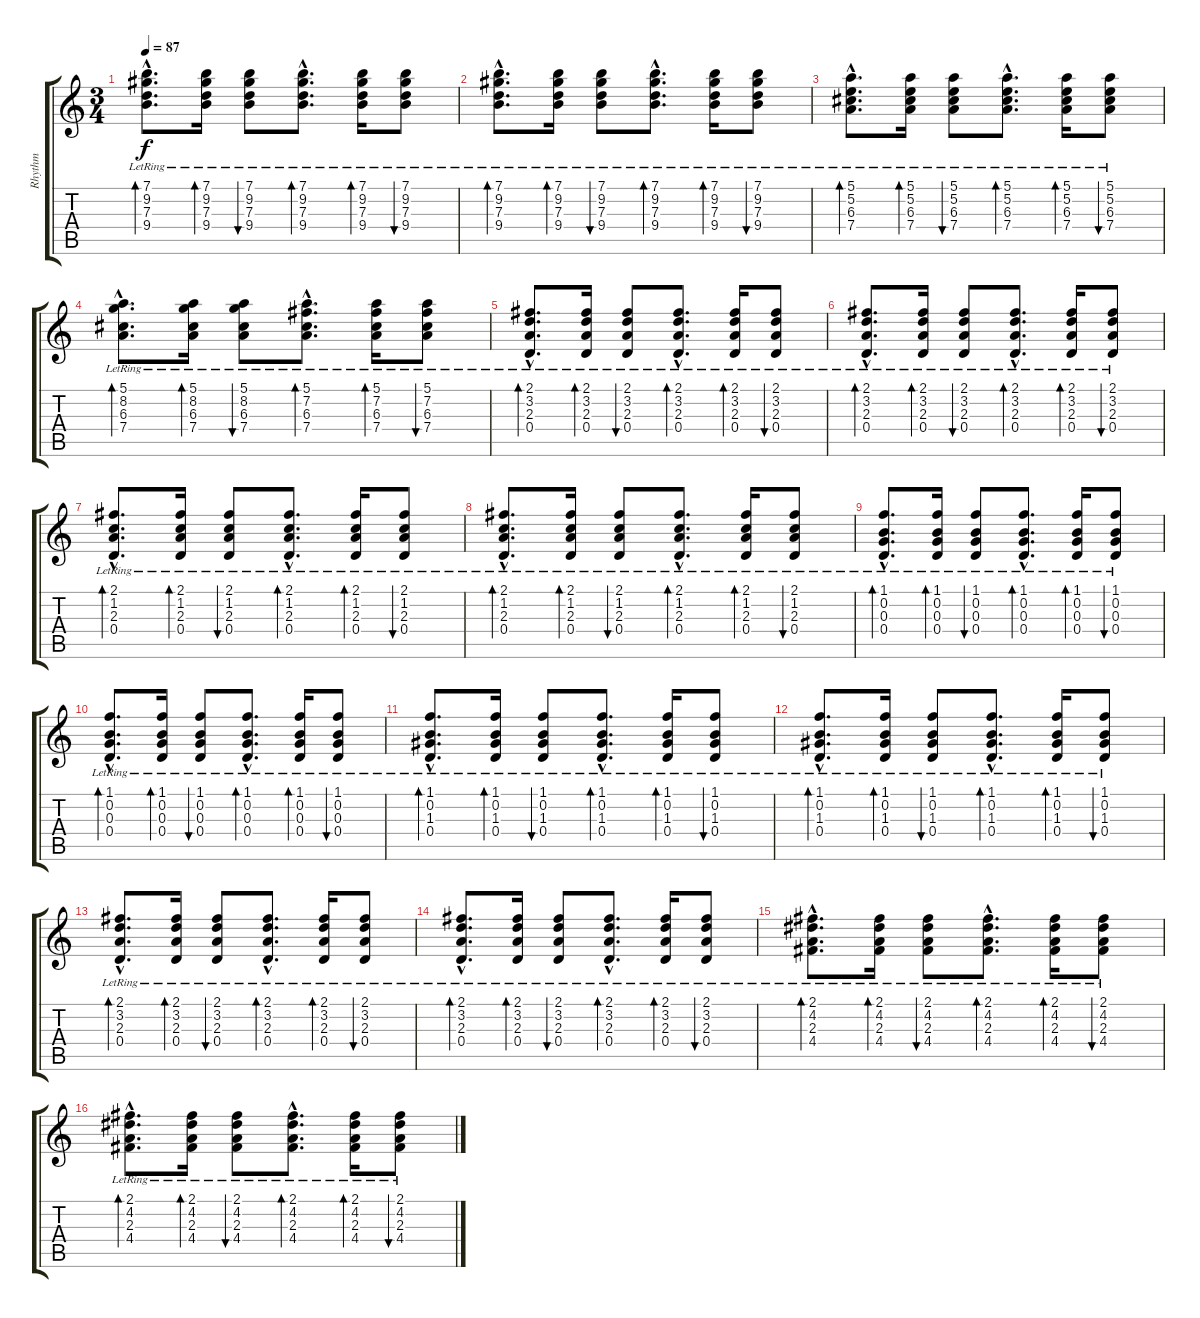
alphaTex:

\track ("Rhythm" "Rhythm") {instrument electricguitarjazz}
\staff {score tabs}
\tuning (E4 B3 G3 D3 A2 E2) {hide}
\ts (3 4)
\tempo 87
\clef g2
\ks c
(7.1{lr} 9.2{hac lr} 7.3{hac lr} 9.4{hac lr}).8{d bd 60 dy f} (7.1{lr} 9.2{lr} 7.3{lr} 9.4{lr}).16{bd 60} (7.1{lr} 9.2{lr} 7.3{lr} 9.4{lr}).8{bu 60} (7.1{hac lr} 9.2{hac lr} 7.3{hac lr} 9.4{hac lr}).8{d bd 60} (7.1{lr} 9.2{lr} 7.3{lr} 9.4{lr}).16{bd 60} (7.1{lr} 9.2{lr} 7.3{lr} 9.4{lr}).8{bu 60} |
(7.1{lr} 9.2{hac lr} 7.3{hac lr} 9.4{hac lr}).8{d bd 60} (7.1{lr} 9.2{lr} 7.3{lr} 9.4{lr}).16{bd 60} (7.1{lr} 9.2{lr} 7.3{lr} 9.4{lr}).8{bu 60} (7.1{hac lr} 9.2{hac lr} 7.3{hac lr} 9.4{hac lr}).8{d bd 60} (7.1{lr} 9.2{lr} 7.3{lr} 9.4{lr}).16{bd 60} (7.1{lr} 9.2{lr} 7.3{lr} 9.4{lr}).8{bu 60} |
(5.1{lr} 5.2{hac lr} 6.3{hac lr} 7.4{hac lr}).8{d bd 60} (5.1{lr} 5.2{lr} 6.3{lr} 7.4{lr}).16{bd 60} (5.1{lr} 5.2{lr} 6.3{lr} 7.4{lr}).8{bu 60} (5.1{hac lr} 5.2{hac lr} 6.3{hac lr} 7.4{hac lr}).8{d bd 60} (5.1{lr} 5.2{lr} 6.3{lr} 7.4{lr}).16{bd 60} (5.1{lr} 5.2{lr} 6.3{lr} 7.4{lr}).8{bu 60} |
(5.1{lr} 8.2{hac lr} 6.3{hac lr} 7.4{hac lr}).8{d bd 60} (5.1{lr} 8.2{lr} 6.3{lr} 7.4{lr}).16{bd 60} (5.1{lr} 8.2{lr} 6.3{lr} 7.4{lr}).8{bu 60} (5.1{hac lr} 7.2{hac lr} 6.3{hac lr} 7.4{hac lr}).8{d bd 60} (5.1{lr} 7.2{lr} 6.3{lr} 7.4{lr}).16{bd 60} (5.1{lr} 7.2{lr} 6.3{lr} 7.4{lr}).8{bu 60} |
(2.1{lr} 3.2{hac lr} 2.3{hac lr} 0.4{hac lr}).8{d bd 60} (2.1{lr} 3.2{lr} 2.3{lr} 0.4{lr}).16{bd 60} (2.1{lr} 3.2{lr} 2.3{lr} 0.4{lr}).8{bu 60} (2.1{hac lr} 3.2{hac lr} 2.3{hac lr} 0.4{hac lr}).8{d bd 60} (2.1{lr} 3.2{lr} 2.3{lr} 0.4{lr}).16{bd 60} (2.1{lr} 3.2{lr} 2.3{lr} 0.4{lr}).8{bu 60} |
(2.1{lr} 3.2{hac lr} 2.3{hac lr} 0.4{hac lr}).8{d bd 60} (2.1{lr} 3.2{lr} 2.3{lr} 0.4{lr}).16{bd 60} (2.1{lr} 3.2{lr} 2.3{lr} 0.4{lr}).8{bu 60} (2.1{hac lr} 3.2{hac lr} 2.3{hac lr} 0.4{hac lr}).8{d bd 60} (2.1{lr} 3.2{lr} 2.3{lr} 0.4{lr}).16{bd 60} (2.1{lr} 3.2{lr} 2.3{lr} 0.4{lr}).8{bu 60} |
(2.1{lr} 1.2{hac lr} 2.3{hac lr} 0.4{hac}).8{d bd 60} (2.1{lr} 1.2{lr} 2.3{lr} 0.4).16{bd 60} (2.1{lr} 1.2{lr} 2.3{lr} 0.4).8{bu 60} (2.1{hac lr} 1.2{hac lr} 2.3{hac lr} 0.4{hac}).8{d bd 60} (2.1{lr} 1.2{lr} 2.3{lr} 0.4).16{bd 60} (2.1{lr} 1.2{lr} 2.3{lr} 0.4).8{bu 60} |
(2.1{lr} 1.2{hac lr} 2.3{hac lr} 0.4{hac}).8{d bd 60} (2.1{lr} 1.2{lr} 2.3{lr} 0.4).16{bd 60} (2.1{lr} 1.2{lr} 2.3{lr} 0.4).8{bu 60} (2.1{hac lr} 1.2{hac lr} 2.3{hac lr} 0.4{hac}).8{d bd 60} (2.1{lr} 1.2{lr} 2.3{lr} 0.4{lr}).16{bd 60} (2.1{lr} 1.2{lr} 2.3{lr} 0.4{lr}).8{bu 60} |
(1.1{lr} 0.2{hac lr} 0.3{hac lr} 0.4{hac}).8{d bd 60} (1.1{lr} 0.2{lr} 0.3{lr} 0.4).16{bd 60} (1.1{lr} 0.2{lr} 0.3{lr} 0.4).8{bu 60} (1.1{hac lr} 0.2{hac lr} 0.3{hac lr} 0.4{hac lr}).8{d bd 60} (1.1{lr} 0.2{lr} 0.3{lr} 0.4{lr}).16{bd 60} (1.1{lr} 0.2{lr} 0.3{lr} 0.4{lr}).8{bu 60} |
(1.1{lr} 0.2{hac lr} 0.3{hac lr} 0.4{hac}).8{d bd 60} (1.1{lr} 0.2{lr} 0.3{lr} 0.4).16{bd 60} (1.1{lr} 0.2{lr} 0.3{lr} 0.4).8{bu 60} (1.1{hac lr} 0.2{hac lr} 0.3{hac lr} 0.4{hac}).8{d bd 60} (1.1{lr} 0.2{lr} 0.3{lr} 0.4).16{bd 60} (1.1{lr} 0.2{lr} 0.3{lr} 0.4).8{bu 60} |
(1.1{lr} 0.2{hac lr} 1.3{hac lr} 0.4{hac lr}).8{d bd 60} (1.1{lr} 0.2{lr} 1.3{lr} 0.4{lr}).16{bd 60} (1.1{lr} 0.2{lr} 1.3{lr} 0.4{lr}).8{bu 60} (1.1{hac lr} 0.2{hac lr} 1.3{hac lr} 0.4{hac lr}).8{d bd 60} (1.1{lr} 0.2{lr} 1.3{lr} 0.4{lr}).16{bd 60} (1.1{lr} 0.2{lr} 1.3{lr} 0.4{lr}).8{bu 60} |
(1.1{lr} 0.2{hac lr} 1.3{hac lr} 0.4{hac lr}).8{d bd 60} (1.1{lr} 0.2{lr} 1.3{lr} 0.4{lr}).16{bd 60} (1.1{lr} 0.2{lr} 1.3{lr} 0.4{lr}).8{bu 60} (1.1{hac lr} 0.2{hac lr} 1.3{hac lr} 0.4{hac lr}).8{d bd 60} (1.1{lr} 0.2{lr} 1.3{lr} 0.4{lr}).16{bd 60} (1.1{lr} 0.2{lr} 1.3{lr} 0.4{lr}).8{bu 60} |
(2.1{lr} 3.2{hac lr} 2.3{hac lr} 0.4{hac lr}).8{d bd 60} (2.1{lr} 3.2{lr} 2.3{lr} 0.4{lr}).16{bd 60} (2.1{lr} 3.2{lr} 2.3{lr} 0.4{lr}).8{bu 60} (2.1{hac lr} 3.2{hac lr} 2.3{hac lr} 0.4{hac lr}).8{d bd 60} (2.1{lr} 3.2{lr} 2.3{lr} 0.4{lr}).16{bd 60} (2.1{lr} 3.2{lr} 2.3{lr} 0.4{lr}).8{bu 60} |
(2.1{lr} 3.2{hac lr} 2.3{hac lr} 0.4{hac}).8{d bd 60} (2.1{lr} 3.2{lr} 2.3{lr} 0.4).16{bd 60} (2.1{lr} 3.2{lr} 2.3{lr} 0.4).8{bu 60} (2.1{hac lr} 3.2{hac lr} 2.3{hac lr} 0.4{hac}).8{d bd 60} (2.1{lr} 3.2{lr} 2.3{lr} 0.4).16{bd 60} (2.1{lr} 3.2{lr} 2.3{lr} 0.4).8{bu 60} |
(2.1{lr} 4.2{hac lr} 2.3{hac lr} 4.4{hac}).8{d bd 60} (2.1{lr} 4.2{lr} 2.3{lr} 4.4).16{bd 60} (2.1{lr} 4.2{lr} 2.3{lr} 4.4).8{bu 60} (2.1{hac lr} 4.2{hac lr} 2.3{hac lr} 4.4{hac lr}).8{d bd 60} (2.1{lr} 4.2{lr} 2.3{lr} 4.4{lr}).16{bd 60} (2.1{lr} 4.2{lr} 2.3{lr} 4.4{lr}).8{bu 60} |
(2.1{lr} 4.2{hac lr} 2.3{hac lr} 4.4{hac lr}).8{d bd 60} (2.1{lr} 4.2{lr} 2.3{lr} 4.4{lr}).16{bd 60} (2.1{lr} 4.2{lr} 2.3{lr} 4.4{lr}).8{bu 60} (2.1{hac lr} 4.2{hac lr} 2.3{hac lr} 4.4{hac lr}).8{d bd 60} (2.1{lr} 4.2{lr} 2.3{lr} 4.4{lr}).16{bd 60} (2.1{lr} 4.2{lr} 2.3{lr} 4.4{lr}).8{bu 60}
